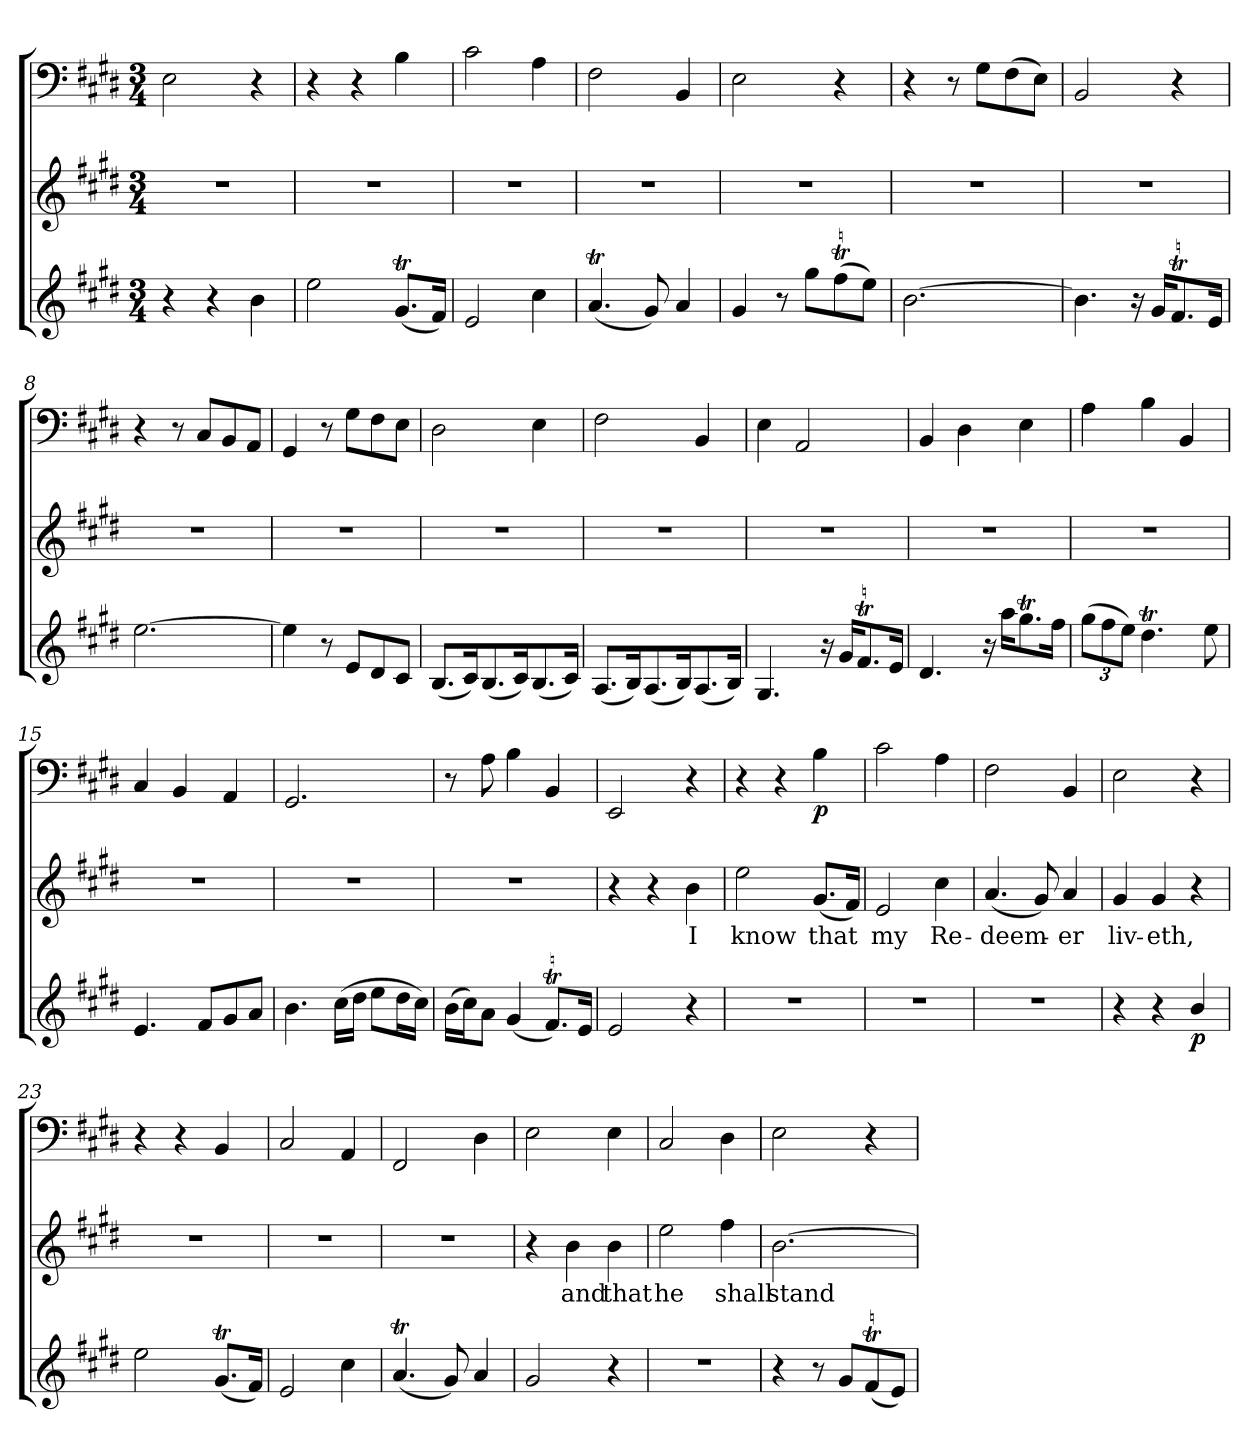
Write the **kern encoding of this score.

**kern	**dynam	**kern	**text	**kern	**dynam
*part3	*part3	*part2	*part2	*part1	*part1
*staff3	*staff3	*staff2	*staff2	*staff1	*staff1
*clefG2	*	*clefG2	*	*clefF4	*
*k[f#c#g#d#]	*	*k[f#c#g#d#]	*	*k[f#c#g#d#]	*
*E:	*	*E:	*	*E:	*
*M3/4	*	*M3/4	*	*M3/4	*
=1	=1	=1	=1	=1	=1
4r	.	2.r	.	2E\	.
4r	.	.	.	.	.
4b\	.	.	.	4r	.
=2	=2	=2	=2	=2	=2
2ee\	.	2.r	.	4r	.
.	.	.	.	4r	.
(8.g#t/L	.	.	.	4B\	.
16f#/Jk)	.	.	.	.	.
=3	=3	=3	=3	=3	=3
2e/	.	2.r	.	2c#\	.
4cc#\	.	.	.	4A\	.
=4	=4	=4	=4	=4	=4
(4.aT/	.	2.r	.	2F#\	.
8g#/)	.	.	.	.	.
4a/	.	.	.	4BB/	.
=5	=5	=5	=5	=5	=5
4g#/	.	2.r	.	2E\	.
8r	.	.	.	.	.
8gg#\L	.	.	.	.	.
(8ff#t\	.	.	.	4r	.
8ee\J)	.	.	.	.	.
=6	=6	=6	=6	=6	=6
[2.b\	.	2.r	.	4r	.
.	.	.	.	8r	.
.	.	.	.	8G#\L	.
.	.	.	.	(8F#\	.
.	.	.	.	8E\J)	.
=7	=7	=7	=7	=7	=7
4.b\]	.	2.r	.	2BB/	.
16r	.	.	.	.	.
16g#/KL	.	.	.	.	.
8.f#t/	.	.	.	4r	.
16e/Jk	.	.	.	.	.
=8	=8	=8	=8	=8	=8
[2.ee\	.	2.r	.	4r	.
.	.	.	.	8r	.
.	.	.	.	8C#/L	.
.	.	.	.	8BB/	.
.	.	.	.	8AA/J	.
=9	=9	=9	=9	=9	=9
4ee\]	.	2.r	.	4GG#/	.
8r	.	.	.	8r	.
8e/L	.	.	.	8G#\L	.
8d#/	.	.	.	8F#\	.
8c#/J	.	.	.	8E\J	.
=10	=10	=10	=10	=10	=10
(8.B/L	.	2.r	.	2D#\	.
16c#/K)	.	.	.	.	.
(8.B/	.	.	.	.	.
16c#/K)	.	.	.	.	.
(8.B/	.	.	.	4E\	.
16c#/Jk)	.	.	.	.	.
=11	=11	=11	=11	=11	=11
(8.A/L	.	2.r	.	2F#\	.
16B/K)	.	.	.	.	.
(8.A/	.	.	.	.	.
16B/K)	.	.	.	.	.
(8.A/	.	.	.	4BB/	.
16B/Jk)	.	.	.	.	.
=12	=12	=12	=12	=12	=12
4.G#/	.	2.r	.	4E\	.
.	.	.	.	2AA/	.
16r	.	.	.	.	.
16g#/KL	.	.	.	.	.
8.f#t/	.	.	.	.	.
16e/Jk	.	.	.	.	.
=13	=13	=13	=13	=13	=13
4.d#/	.	2.r	.	4BB/	.
.	.	.	.	4D#\	.
16r	.	.	.	.	.
16aa\KL	.	.	.	.	.
8.gg#t\	.	.	.	4E\	.
16ff#\Jk	.	.	.	.	.
=14	=14	=14	=14	=14	=14
(12gg#\L	.	2.r	.	4A\	.
12ff#\	.	.	.	.	.
12ee\J)	.	.	.	.	.
4.dd#t\	.	.	.	4B\	.
.	.	.	.	4BB/	.
8ee\	.	.	.	.	.
=15	=15	=15	=15	=15	=15
4.e/	.	2.r	.	4C#/	.
.	.	.	.	4BB/	.
8f#/L	.	.	.	.	.
8g#/	.	.	.	4AA/	.
8a/J	.	.	.	.	.
=16	=16	=16	=16	=16	=16
4.b\	.	2.r	.	2.GG#/	.
(16cc#\LL	.	.	.	.	.
16dd#\JJ	.	.	.	.	.
8ee\L	.	.	.	.	.
16dd#\L	.	.	.	.	.
16cc#\JJ)	.	.	.	.	.
=17	=17	=17	=17	=17	=17
(16b\LL	.	2.r	.	8r	.
16cc#\J)	.	.	.	.	.
8a\J	.	.	.	8A\	.
(4g#/	.	.	.	4B\	.
8.f#t/L)	.	.	.	4BB/	.
16e/Jk	.	.	.	.	.
=18	=18	=18	=18	=18	=18
2e/	.	4r	.	2EE/	.
.	.	4r	.	.	.
4r	.	4b\	I	4r	.
=19	=19	=19	=19	=19	=19
2.r	.	2ee\	know	4r	.
.	.	.	.	4r	.
.	.	(8.g#/L	that	4B\	p
.	.	16f#/Jk)	.	.	.
=20	=20	=20	=20	=20	=20
2.r	.	2e/	my	2c#\	.
.	.	4cc#\	Re-	4A\	.
=21	=21	=21	=21	=21	=21
2.r	.	(4.a/	-deem-	2F#\	.
.	.	8g#/)	.	.	.
.	.	4a/	-er	4BB/	.
=22	=22	=22	=22	=22	=22
4r	.	4g#/	liv-	2E\	.
4r	.	4g#/	-eth,	.	.
4b/	p	4r	.	4r	.
=23	=23	=23	=23	=23	=23
2ee\	.	2.r	.	4r	.
.	.	.	.	4r	.
(8.g#t/L	.	.	.	4BB/	.
16f#/Jk)	.	.	.	.	.
=24	=24	=24	=24	=24	=24
2e/	.	2.r	.	2C#/	.
4cc#\	.	.	.	4AA/	.
=25	=25	=25	=25	=25	=25
(4.aT/	.	2.r	.	2FF#/	.
8g#/)	.	.	.	.	.
4a/	.	.	.	4D#\	.
=26	=26	=26	=26	=26	=26
2g#/	.	4r	.	2E\	.
.	.	4b\	and	.	.
4r	.	4b\	that	4E\	.
=27	=27	=27	=27	=27	=27
2.r	.	2ee\	he	2C#/	.
.	.	4ff#\	shall	4D#\	.
=28	=28	=28	=28	=28	=28
4r	.	[2.b\	stand	2E\	.
8r	.	.	.	.	.
8g#/L	.	.	.	.	.
(8f#t/	.	.	.	4r	.
8e/J)	.	.	.	.	.
=	=	=	=	=	=
*-	*-	*-	*-	*-	*-
